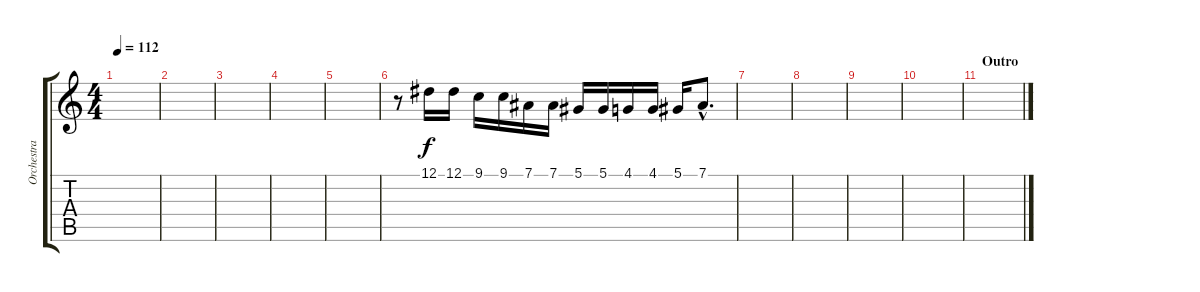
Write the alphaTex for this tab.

\track ("Orchestra 2 (Strings)" "Orchestra ") {instrument stringensemble1}
\staff {score tabs}
\tuning (Eb4 Bb3 Gb3 Db3 Ab2 Eb2) {hide}
\ts (4 4)
\tempo 112
\clef g2
\ks c
|
|
|
|
|
r.8 12.1.16 12.1.16 9.1.16 9.1.16 7.1.16 7.1.16 5.1.16 5.1.16 4.1.16 4.1.16 5.1.16 7.1{hac}.8{d} |
|
|
|
|
\section ("" "Outro")
